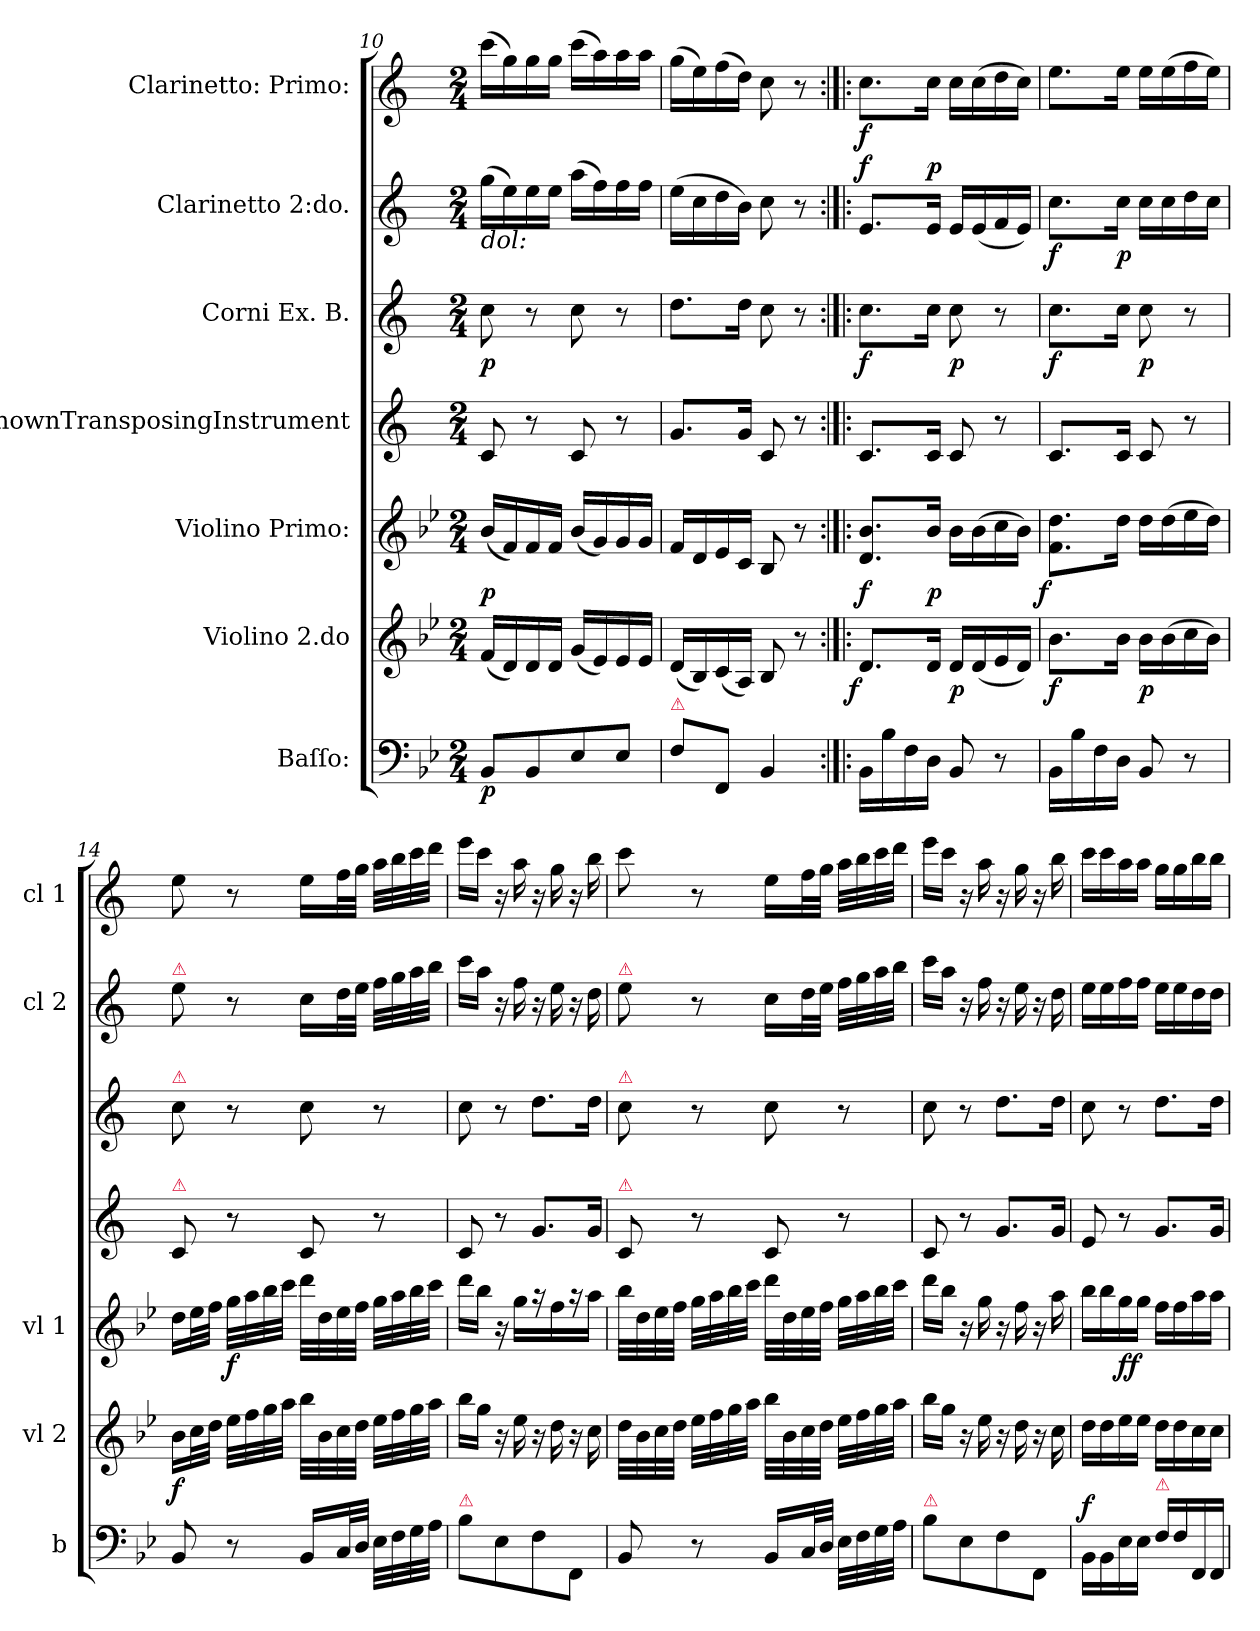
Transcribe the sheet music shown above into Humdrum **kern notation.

**kern	**dynam	**kern	**dynam	**kern	**dynam	**kern	**kern	**dynam	**kern	**dynam	**kern	**dynam
*part7	*part7	*part6	*part6	*part5	*part5	*part4	*part3	*part3	*part2	*part2	*part1	*part1
*staff7	*staff7	*staff6	*staff6	*staff5	*staff5	*staff4	*staff3	*staff3	*staff2	*staff2	*staff1	*staff1
*I"Baſſo:	*	*I"Violino 2.do	*	*I"Violino Primo:	*	*I"UnknownTransposingInstrument	*I"Corni Ex. B.	*	*I"Clarinetto 2:do.	*	*I"Clarinetto: Primo:	*
*I'b	*	*I'vl 2	*	*I'vl 1	*	*	*	*	*I'cl 2	*	*I'cl 1	*
*clefF4	*	*clefG2	*	*clefG2	*	*clefG2	*clefG2	*	*clefG2	*	*clefG2	*
*	*	*	*	*	*	*ITrd1c2	*ITrd1c2	*	*ITrd1c2	*	*ITrd1c2	*
*k[b-e-]	*	*k[b-e-]	*	*k[b-e-]	*	*k[b-e-]	*k[b-e-]	*	*k[b-e-]	*	*k[b-e-]	*
*M2/4	*	*M2/4	*	*M2/4	*	*M2/4	*M2/4	*	*M2/4	*	*M2/4	*
=10	=10	=10	=10	=10	=10	=10	=10	=10	=10	=10	=10	=10
!	!	!	!	!	!	!	!	!	!LO:TX:b:i:t=dol&colon;	!	!	!
8BB-/L	p	(<16f/LL	.	(<16b-/LL	p	8B-/	8b-\	p	(>16ff\LL	.	(>16bb-\LL	.
.	.	16d/)	.	16f/)	.	.	.	.	16dd\)	.	16ff\)	.
8BB-/	.	16d/	.	16f/	.	8r	8r	.	16dd\	.	16ff\	.
.	.	16d/JJ	.	16f/JJ	.	.	.	.	16dd\JJ	.	16ff\JJ	.
8E-/	.	(<16g/LL	.	(<16b-/LL	.	8B-/	8b-\	.	(>16gg\LL	.	(>16bb-\LL	.
.	.	16e-/)	.	16g/)	.	.	.	.	16ee-\)	.	16gg\)	.
8E-/J	.	16e-/	.	16g/	.	8r	8r	.	16ee-\	.	16gg\	.
.	.	16e-/JJ	.	16g/JJ	.	.	.	.	16ee-\JJ	.	16gg\JJ	.
=11	=11	=11	=11	=11	=11	=11	=11	=11	=11	=11	=11	=11
!LO:TX:a:color=crimson:t=⚠	!	!	!	!	!	!	!	!	!	!	!	!
8F\L	.	(<16d/LL	.	16f/LL	.	8.f/L	8.cc\L	.	(>16dd\LL	.	(>16ff\LL	.
.	.	16B-/)	.	16d/	.	.	.	.	16b-\	.	16dd\)	.
8FF/J	.	(<16c/	.	16e-/	.	.	.	.	16cc\	.	(>16ee-\	.
.	.	16A/JJ)	.	16c/JJ	.	16f/Jk	16cc\Jk	.	16a\JJ)	.	16cc\JJ)	.
4BB-/	.	8B-/	.	8B-/	.	8B-/	8b-\	.	8b-\	.	8b-\	.
.	.	8r	.	8r	.	8r	8r	.	8r	.	8r	.
=12:|!|:	=12:|!|:	=12:|!|:	=12:|!|:	=12:|!|:	=12:|!|:	=12:|!|:	=12:|!|:	=12:|!|:	=12:|!|:	=12:|!|:	=12:|!|:	=12:|!|:
!	!	!	!LO:DY:b:rj	!	!	!	!	!	!	!LO:DY:a	!	!
16BB-\LL	.	8.d/L	f	8.d/ 8.b-/L	f	8.B-/L	8.b-\L	f	8.d/L	f	8.b-\L	f
16B-\	.	.	.	.	.	.	.	.	.	.	.	.
16F\	.	.	.	.	.	.	.	.	.	.	.	.
!	!	!	!	!	!	!	!	!	!	!LO:DY:a	!	!
16D\JJ	.	16d/Jk	.	16b-/Jk	p	16B-/Jk	16b-\Jk	.	16d/Jk	p	16b-\Jk	.
8BB-/	.	16d/LL	p	16b-\LL	.	8B-/	8b-\	p	16d/LL	.	16b-\LL	.
.	.	(<16d/	.	(>16b-\	.	.	.	.	(<16d/	.	(>16b-\	.
8r	.	16e-/	.	16cc\	.	8r	8r	.	16e-/	.	16cc\	.
.	.	16d/JJ)	.	16b-\JJ)	.	.	.	.	16d/JJ)	.	16b-\JJ)	.
=13	=13	=13	=13	=13	=13	=13	=13	=13	=13	=13	=13	=13
!	!	!	!	!	!LO:DY:b:rj	!	!	!	!	!	!	!
16BB-\LL	.	8.b-\L	f	8.f\ 8.dd\L	f	8.B-/L	8.b-\L	f	8.b-\L	f	8.dd\L	.
16B-\	.	.	.	.	.	.	.	.	.	.	.	.
16F\	.	.	.	.	.	.	.	.	.	.	.	.
16D\JJ	.	16b-\Jk	.	16dd\Jk	.	16B-/Jk	16b-\Jk	.	16b-\Jk	p	16dd\Jk	.
8BB-/	.	16b-\LL	p	16dd\LL	.	8B-/	8b-\	p	16b-\LL	.	16dd\LL	.
.	.	(>16b-\	.	(>16dd\	.	.	.	.	16b-\	.	(>16dd\	.
8r	.	16cc\	.	16ee-\	.	8r	8r	.	16cc\	.	16ee-\	.
.	.	16b-\JJ)	.	16dd\JJ)	.	.	.	.	16b-\JJ	.	16dd\JJ)	.
=14	=14	=14	=14	=14	=14	=14	=14	=14	=14	=14	=14	=14
!	!	!	!	!	!	!	!	!	!LO:TX:a:color=crimson:t=⚠	!	!	!
!	!	!	!	!	!	!	!LO:TX:a:color=crimson:t=⚠	!	!	!	!	!
!	!	!	!	!	!	!LO:TX:a:color=crimson:t=⚠	!	!	!	!	!	!
8BB-/	.	16b-\LL	f	16dd\LL	.	8B-/	8b-\	.	8dd\	.	8dd\	.
.	.	32cc\L	.	32ee-\L	.	.	.	.	.	.	.	.
.	.	32dd\JJJ	.	32ff\JJJ	.	.	.	.	.	.	.	.
8r	.	32ee-\LLL	.	32gg\LLL	f	8r	8r	.	8r	.	8r	.
.	.	32ff\	.	32aa\	.	.	.	.	.	.	.	.
.	.	32gg\	.	32bb-\	.	.	.	.	.	.	.	.
.	.	32aa\JJJ	.	32ccc\JJJ	.	.	.	.	.	.	.	.
16BB-/LL	.	32bb-\LLL	.	32ddd\LLL	.	8B-/	8b-\	.	16b-\LL	.	16dd\LL	.
.	.	32b-\	.	32dd\	.	.	.	.	.	.	.	.
32C/L	.	32cc\	.	32ee-\	.	.	.	.	32cc\L	.	32ee-\L	.
32D/JJJ	.	32dd\JJJ	.	32ff\JJJ	.	.	.	.	32dd\JJJ	.	32ff\JJJ	.
32E-\LLL	.	32ee-\LLL	.	32gg\LLL	.	8r	8r	.	32ee-\LLL	.	32gg\LLL	.
32F\	.	32ff\	.	32aa\	.	.	.	.	32ff\	.	32aa\	.
32G\	.	32gg\	.	32bb-\	.	.	.	.	32gg\	.	32bb-\	.
32A\JJJ	.	32aa\JJJ	.	32ccc\JJJ	.	.	.	.	32aa\JJJ	.	32ccc\JJJ	.
=15	=15	=15	=15	=15	=15	=15	=15	=15	=15	=15	=15	=15
!LO:TX:a:color=crimson:t=⚠	!	!	!	!	!	!	!	!	!	!	!	!
8B-\L	.	16bb-\LL	.	16ddd\LL	.	8B-/	8b-\	.	16bb-\LL	.	16ddd\LL	.
.	.	16gg\JJ	.	16bb-\JJ	.	.	.	.	16gg\JJ	.	16bb-\JJ	.
8E-\	.	16r	.	16r	.	8r	8r	.	16r	.	16r	.
.	.	16ee-\	.	16gg\LL	.	.	.	.	16ee-\	.	16gg\	.
8F\	.	16r	.	16r	.	8.f/L	8.cc\L	.	16r	.	16r	.
.	.	16dd\	.	16ff\	.	.	.	.	16dd\	.	16ff\	.
8FF/J	.	16r	.	16r	.	.	.	.	16r	.	16r	.
.	.	16cc\	.	16aa\JJ	.	16f/Jk	16cc\Jk	.	16cc\	.	16aa\	.
=16	=16	=16	=16	=16	=16	=16	=16	=16	=16	=16	=16	=16
!	!	!	!	!	!	!	!	!	!LO:TX:a:color=crimson:t=⚠	!	!	!
!	!	!	!	!	!	!	!LO:TX:a:color=crimson:t=⚠	!	!	!	!	!
!	!	!	!	!	!	!LO:TX:a:color=crimson:t=⚠	!	!	!	!	!	!
8BB-/	.	32dd\LLL	.	32bb-\LLL	.	8B-/	8b-\	.	8dd\	.	8bb-\	.
.	.	32b-\	.	32dd\	.	.	.	.	.	.	.	.
.	.	32cc\	.	32ee-\	.	.	.	.	.	.	.	.
.	.	32dd\JJJ	.	32ff\JJJ	.	.	.	.	.	.	.	.
8r	.	32ee-\LLL	.	32gg\LLL	.	8r	8r	.	8r	.	8r	.
.	.	32ff\	.	32aa\	.	.	.	.	.	.	.	.
.	.	32gg\	.	32bb-\	.	.	.	.	.	.	.	.
.	.	32aa\JJJ	.	32ccc\JJJ	.	.	.	.	.	.	.	.
16BB-/LL	.	32bb-\LLL	.	32ddd\LLL	.	8B-/	8b-\	.	16b-\LL	.	16dd\LL	.
.	.	32b-\	.	32dd\	.	.	.	.	.	.	.	.
32C/L	.	32cc\	.	32ee-\	.	.	.	.	32cc\L	.	32ee-\L	.
32D/JJJ	.	32dd\JJJ	.	32ff\JJJ	.	.	.	.	32dd\JJJ	.	32ff\JJJ	.
32E-\LLL	.	32ee-\LLL	.	32gg\LLL	.	8r	8r	.	32ee-\LLL	.	32gg\LLL	.
32F\	.	32ff\	.	32aa\	.	.	.	.	32ff\	.	32aa\	.
32G\	.	32gg\	.	32bb-\	.	.	.	.	32gg\	.	32bb-\	.
32A\JJJ	.	32aa\JJJ	.	32ccc\JJJ	.	.	.	.	32aa\JJJ	.	32ccc\JJJ	.
=17	=17	=17	=17	=17	=17	=17	=17	=17	=17	=17	=17	=17
!LO:TX:a:color=crimson:t=⚠	!	!	!	!	!	!	!	!	!	!	!	!
8B-\L	.	16bb-\LL	.	16ddd\LL	.	8B-/	8b-\	.	16bb-\LL	.	16ddd\LL	.
.	.	16gg\JJ	.	16bb-\JJ	.	.	.	.	16gg\JJ	.	16bb-\JJ	.
8E-\	.	16r	.	16r	.	8r	8r	.	16r	.	16r	.
.	.	16ee-\	.	16gg\	.	.	.	.	16ee-\	.	16gg\	.
8F\	.	16r	.	16r	.	8.f/L	8.cc\L	.	16r	.	16r	.
.	.	16dd\	.	16ff\	.	.	.	.	16dd\	.	16ff\	.
8FF/J	.	16r	.	16r	.	.	.	.	16r	.	16r	.
.	.	16cc\	.	16aa\	.	16f/Jk	16cc\Jk	.	16cc\	.	16aa\	.
=18	=18	=18	=18	=18	=18	=18	=18	=18	=18	=18	=18	=18
!	!LO:DY:a	!	!	!	!	!	!	!	!	!	!	!
16BB-\LL	f	16dd\LL	.	16bb-\LL	.	8d/	8b-\	.	16dd\LL	.	16bb-\LL	.
16BB-\	.	16dd\	.	16bb-\	.	.	.	.	16dd\	.	16bb-\	.
16E-\	.	16ee-\	.	16gg\	ff	8r	8r	.	16ee-\	.	16gg\	.
16E-\JJ	.	16ee-\JJ	.	16gg\JJ	.	.	.	.	16ee-\JJ	.	16gg\JJ	.
!LO:TX:a:color=crimson:t=⚠	!	!	!	!	!	!	!	!	!	!	!	!
16F\LL	.	16dd\LL	.	16ff\LL	.	8.f/L	8.cc\L	.	16dd\LL	.	16ff\LL	.
16F\	.	16dd\	.	16ff\	.	.	.	.	16dd\	.	16ff\	.
16FF/	.	16cc\	.	16aa\	.	.	.	.	16cc\	.	16aa\	.
16FF/JJ	.	16cc\JJ	.	16aa\JJ	.	16f/Jk	16cc\Jk	.	16cc\JJ	.	16aa\JJ	.
=	=	=	=	=	=	=	=	=	=	=	=	=
*-	*-	*-	*-	*-	*-	*-	*-	*-	*-	*-	*-	*-
